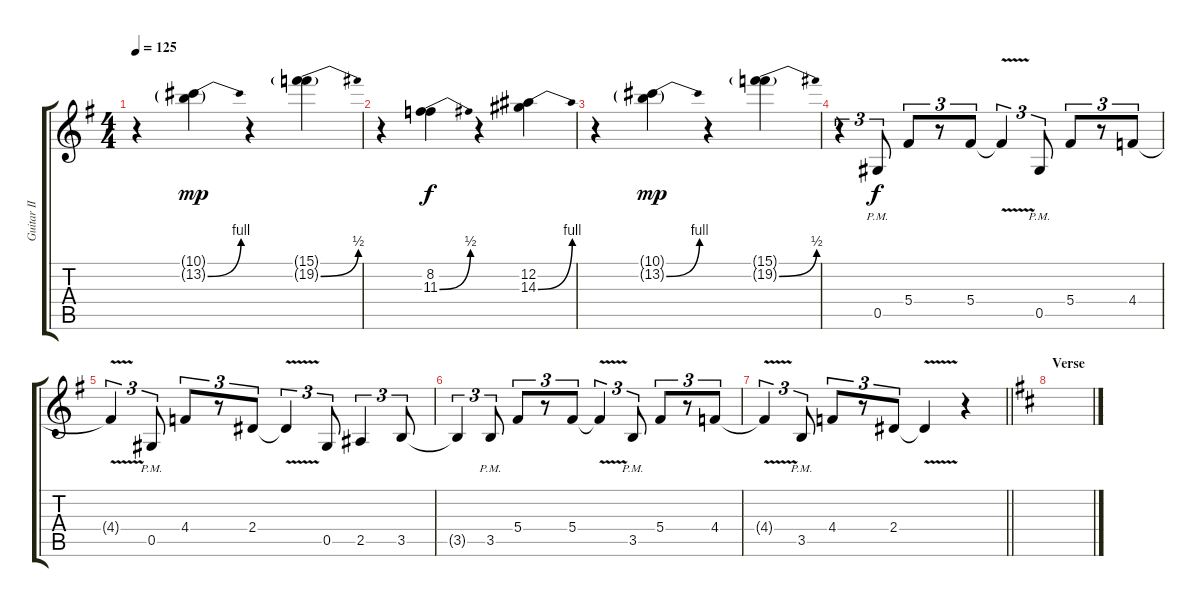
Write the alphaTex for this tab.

\track ("Guitar II" "Guitar II") {instrument distortionguitar}
\staff {score tabs}
\tuning (Eb4 Bb3 Gb3 Db3 Ab2 Eb2) {hide}
\ts (4 4)
\tempo 125
\clef g2
\ks eminor
r.4{dy f} (10.1{g} 13.2{be (bend 0 0 60 4) g}).4{dy mp} r.4 (15.1{g} 19.2{be (bend 0 0 60 2) g}).4 |
r.4 (8.2 11.3{be (bend 0 0 60 2)}).4{dy f} r.4 (12.2 14.3{be (bend 0 0 60 4)}).4 |
r.4 (10.1{g} 13.2{be (bend 0 0 60 4) g}).4{dy mp} r.4 (15.1{g} 19.2{be (bend 0 0 60 2) g}).4 |
r.4{tu (3 2)} 0.5{pm}.8{tu (3 2) dy f} 5.4.8{tu (3 2)} r.8{tu (3 2)} 5.4.8{tu (3 2)} 5.4{v t}.4{tu (3 2)} 0.5{pm}.8{tu (3 2)} 5.4.8{tu (3 2)} r.8{tu (3 2)} 4.4.8{tu (3 2)} |
4.4{v t}.4{tu (3 2)} 0.5{pm}.8{tu (3 2)} 4.4.8{tu (3 2)} r.8{tu (3 2)} 2.4.8{tu (3 2)} 2.4{v t}.4{tu (3 2)} 0.5.8{tu (3 2)} 2.5.4{tu (3 2)} 3.5.8{tu (3 2)} |
3.5{t}.4{tu (3 2)} 3.5{pm}.8{tu (3 2)} 5.4.8{tu (3 2)} r.8{tu (3 2)} 5.4.8{tu (3 2)} 5.4{v t}.4{tu (3 2)} 3.5{pm}.8{tu (3 2)} 5.4.8{tu (3 2)} r.8{tu (3 2)} 4.4.8{tu (3 2)} |
\barLineRight lightlight
4.4{v t}.4{tu (3 2)} 3.5{pm}.8{tu (3 2)} 4.4.8{tu (3 2)} r.8{tu (3 2)} 2.4.8{tu (3 2)} 2.4{v t}.4 r.4 |
\section ("" "Verse")
\ks bminor
